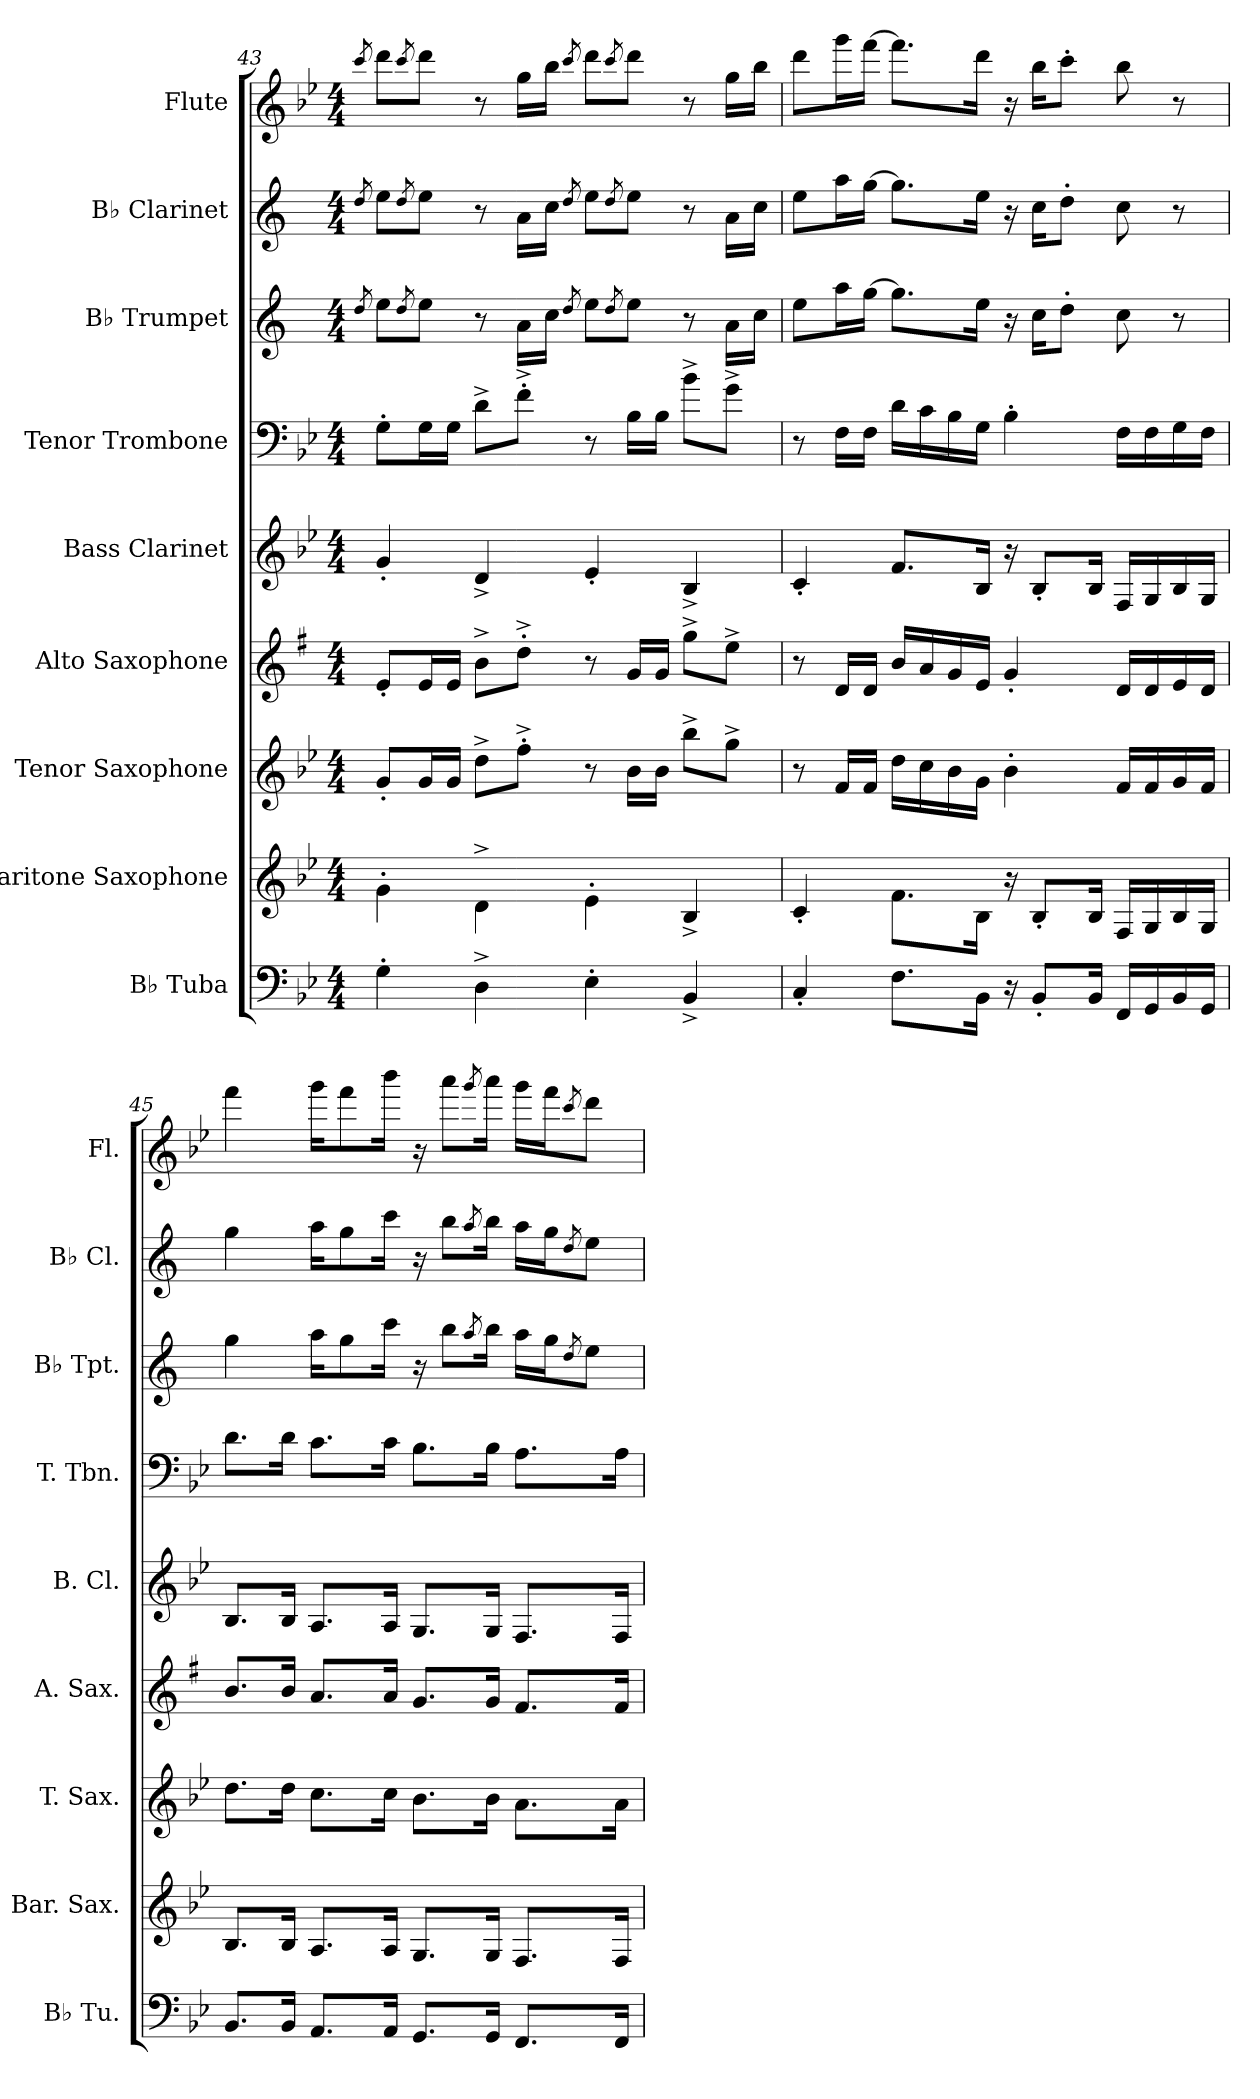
**kern	**kern	**kern	**kern	**kern	**kern	**kern	**kern	**kern
*part9	*part8	*part7	*part6	*part5	*part4	*part3	*part2	*part1
*staff9	*staff8	*staff7	*staff6	*staff5	*staff4	*staff3	*staff2	*staff1
*I"B♭ Tuba	*I"Baritone Saxophone	*I"Tenor Saxophone	*I"Alto Saxophone	*I"Bass Clarinet	*I"Tenor Trombone	*I"B♭ Trumpet	*I"B♭ Clarinet	*I"Flute
*I'B♭ Tu.	*I'Bar. Sax.	*I'T. Sax.	*I'A. Sax.	*I'B. Cl.	*I'T. Tbn.	*I'B♭ Tpt.	*I'B♭ Cl.	*I'Fl.
*clefF4	*clefG2	*clefG2	*clefG2	*clefG2	*clefF4	*clefG2	*clefG2	*clefG2
*	*ITrd12c21	*ITrd8c14	*ITrd5c9	*ITrd8c14	*	*ITrd1c2	*ITrd1c2	*
*k[b-e-]	*k[b-e-]	*k[b-e-]	*k[b-e-]	*k[b-e-]	*k[b-e-]	*k[b-e-]	*k[b-e-]	*k[b-e-]
*M4/4	*M4/4	*M4/4	*M4/4	*M4/4	*M4/4	*M4/4	*M4/4	*M4/4
=43	=43	=43	=43	=43	=43	=43	=43	=43
.	.	.	.	.	.	8qcc/	8qcc/	8qccc/
4G'\	4G'\	8G'/L	8G'/L	4G'/	8G'\L	8dd\L	8dd\L	8ddd\L
.	.	.	.	.	.	8qcc/	8qcc/	8qccc/
.	.	16G/L	16G/L	.	16G\L	8dd\J	8dd\J	8ddd\J
.	.	16G/JJ	16G/JJ	.	16G\JJ	.	.	.
4D^\	4D^\	8d^\L	8d^\L	4D^/	8d^\L	8r	8r	8r
.	.	8f'^\J	8f'^\J	.	8f'^\J	16g\LL	16g\LL	16gg\LL
.	.	.	.	.	.	16b-\JJ	16b-\JJ	16bb-\JJ
.	.	.	.	.	.	8qcc/	8qcc/	8qccc/
4E-'\	4E-'\	8r	8r	4E-'/	8r	8dd\L	8dd\L	8ddd\L
.	.	.	.	.	.	8qcc/	8qcc/	8qccc/
.	.	16B-\LL	16B-/LL	.	16B-\LL	8dd\J	8dd\J	8ddd\J
.	.	16B-\JJ	16B-/JJ	.	16B-\JJ	.	.	.
4BB-^/	4BB-^/	8b-^\L	8b-^\L	4BB-^/	8b-^\L	8r	8r	8r
.	.	8g^\J	8g^\J	.	8g^\J	16g\LL	16g\LL	16gg\LL
.	.	.	.	.	.	16b-\JJ	16b-\JJ	16bb-\JJ
!!LO:PB:g=z
=44	=44	=44	=44	=44	=44	=44	=44	=44
4C'/	4C'/	8r	8r	4C'/	8r	8dd\L	8dd\L	8ddd\L
.	.	16F/LL	16F/LL	.	16F\LL	16gg\L	16gg\L	16ggg\L
.	.	16F/JJ	16F/JJ	.	16F\JJ	[16ff\JJ	[16ff\JJ	[16fff\JJ
8.F\L	8.F\L	16d\LL	16d/LL	8.F/L	16d\LL	8.ff\L]	8.ff\L]	8.fff\L]
.	.	16c\	16c/	.	16c\	.	.	.
.	.	16B-\	16B-/	.	16B-\	.	.	.
16BB-\Jk	16BB-\Jk	16G\JJ	16G/JJ	16BB-/Jk	16G\JJ	16dd\Jk	16dd\Jk	16ddd\Jk
16r	16r	4B-'\	4B-'/	16r	4B-'\	16r	16r	16r
8BB-'/L	8BB-'/L	.	.	8BB-'/L	.	16b-\KL	16b-\KL	16bb-\KL
.	.	.	.	.	.	8cc'\J	8cc'\J	8ccc'\J
16BB-/Jk	16BB-/Jk	.	.	16BB-/Jk	.	.	.	.
16FF/LL	16FF/LL	16F/LL	16F/LL	16FF/LL	16F\LL	8b-\	8b-\	8bb-\
16GG/	16GG/	16F/	16F/	16GG/	16F\	.	.	.
16BB-/	16BB-/	16G/	16G/	16BB-/	16G\	8r	8r	8r
16GG/JJ	16GG/JJ	16F/JJ	16F/JJ	16GG/JJ	16F\JJ	.	.	.
=45	=45	=45	=45	=45	=45	=45	=45	=45
8.BB-/L	8.BB-/L	8.d\L	8.d/L	8.BB-/L	8.d\L	4ff\	4ff\	4fff\
16BB-/Jk	16BB-/Jk	16d\Jk	16d/Jk	16BB-/Jk	16d\Jk	.	.	.
8.AA/L	8.AA/L	8.c\L	8.c/L	8.AA/L	8.c\L	16gg\KL	16gg\KL	16ggg\KL
.	.	.	.	.	.	8ff\	8ff\	8fff\
16AA/Jk	16AA/Jk	16c\Jk	16c/Jk	16AA/Jk	16c\Jk	16bb-\Jk	16bb-\Jk	16bbb-\Jk
8.GG/L	8.GG/L	8.B-\L	8.B-/L	8.GG/L	8.B-\L	16r	16r	16r
.	.	.	.	.	.	8aa\L	8aa\L	8aaa\L
.	.	.	.	.	.	8qgg/	8qgg/	8qggg/
16GG/Jk	16GG/Jk	16B-\Jk	16B-/Jk	16GG/Jk	16B-\Jk	16aa\Jk	16aa\Jk	16aaa\Jk
8.FF/L	8.FF/L	8.A\L	8.A/L	8.FF/L	8.A\L	16gg\LL	16gg\LL	16ggg\LL
.	.	.	.	.	.	16ff\J	16ff\J	16fff\J
.	.	.	.	.	.	8qcc/	8qcc/	8qccc/
.	.	.	.	.	.	8dd\J	8dd\J	8ddd\J
16FF/Jk	16FF/Jk	16A\Jk	16A/Jk	16FF/Jk	16A\Jk	.	.	.
=	=	=	=	=	=	=	=	=
*-	*-	*-	*-	*-	*-	*-	*-	*-
